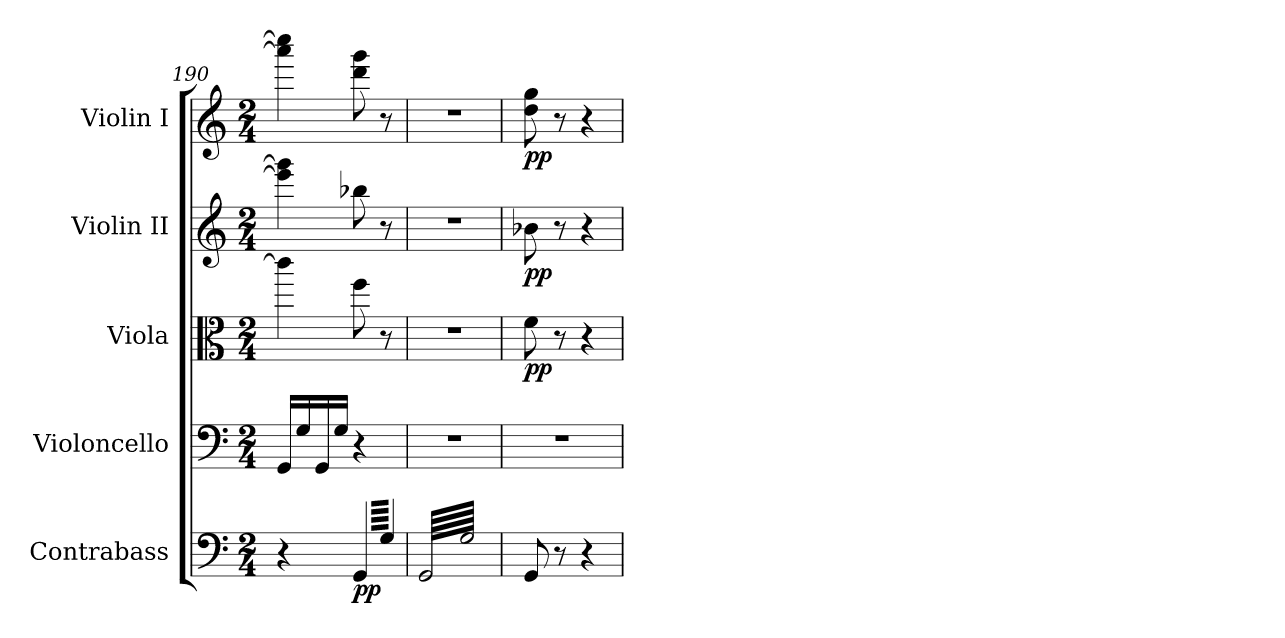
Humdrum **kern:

**kern	**dynam	**kern	**kern	**dynam	**kern	**dynam	**kern	**dynam
*part5	*part5	*part4	*part3	*part3	*part2	*part2	*part1	*part1
*staff5	*staff5	*staff4	*staff3	*staff3	*staff2	*staff2	*staff1	*staff1
*I"Contrabass	*	*I"Violoncello	*I"Viola	*	*I"Violin II	*	*I"Violin I	*
*I'Cb.	*	*I'Vc.	*I'Vla.	*	*I'Vln. II	*	*I'Vln. I	*
*clefF4	*	*clefF4	*clefC3	*	*clefG2	*	*clefG2	*
*ITrd7c12	*	*	*	*	*	*	*	*
*k[]	*	*k[]	*k[]	*	*k[]	*	*k[]	*
*M2/4	*	*M2/4	*M2/4	*	*M2/4	*	*M2/4	*
=190	=190	=190	=190	=190	=190	=190	=190	=190
4r	.	16GG/LL	4ccc\]	.	4eee-\] 4ggg-\]	.	4aaa-\] 4cccc\]	.
.	.	16G/	.	.	.	.	.	.
.	.	16GG/	.	.	.	.	.	.
.	.	16G/JJ	.	.	.	.	.	.
!	!LO:DY:b	!	!	!	!	!	!	!
*tremolo	*	*	*	*	*	*	*	*
64GGG/LLLL	pp	4r	8ff\	.	8bb-X\	.	8ddd\ 8ggg\	.
64GG\	.	.	.	.	.	.	.	.
64GGG/	.	.	.	.	.	.	.	.
64GG\	.	.	.	.	.	.	.	.
64GGG/	.	.	.	.	.	.	.	.
64GG\	.	.	.	.	.	.	.	.
64GGG/	.	.	.	.	.	.	.	.
64GG\	.	.	.	.	.	.	.	.
64GGG/	.	.	8r	.	8r	.	8r	.
64GG\	.	.	.	.	.	.	.	.
64GGG/	.	.	.	.	.	.	.	.
64GG\	.	.	.	.	.	.	.	.
64GGG/	.	.	.	.	.	.	.	.
64GG\	.	.	.	.	.	.	.	.
64GGG/	.	.	.	.	.	.	.	.
64GG\JJJJ	.	.	.	.	.	.	.	.
=191	=191	=191	=191	=191	=191	=191	=191	=191
64GGG/LLLL	.	2r	2r	.	2r	.	2r	.
64GG\	.	.	.	.	.	.	.	.
64GGG/	.	.	.	.	.	.	.	.
64GG\	.	.	.	.	.	.	.	.
64GGG/	.	.	.	.	.	.	.	.
64GG\	.	.	.	.	.	.	.	.
64GGG/	.	.	.	.	.	.	.	.
64GG\	.	.	.	.	.	.	.	.
64GGG/	.	.	.	.	.	.	.	.
64GG\	.	.	.	.	.	.	.	.
64GGG/	.	.	.	.	.	.	.	.
64GG\	.	.	.	.	.	.	.	.
64GGG/	.	.	.	.	.	.	.	.
64GG\	.	.	.	.	.	.	.	.
64GGG/	.	.	.	.	.	.	.	.
64GG\	.	.	.	.	.	.	.	.
64GGG/	.	.	.	.	.	.	.	.
64GG\	.	.	.	.	.	.	.	.
64GGG/	.	.	.	.	.	.	.	.
64GG\	.	.	.	.	.	.	.	.
64GGG/	.	.	.	.	.	.	.	.
64GG\	.	.	.	.	.	.	.	.
64GGG/	.	.	.	.	.	.	.	.
64GG\	.	.	.	.	.	.	.	.
64GGG/	.	.	.	.	.	.	.	.
64GG\	.	.	.	.	.	.	.	.
64GGG/	.	.	.	.	.	.	.	.
64GG\	.	.	.	.	.	.	.	.
64GGG/	.	.	.	.	.	.	.	.
64GG\	.	.	.	.	.	.	.	.
64GGG/	.	.	.	.	.	.	.	.
64GG\JJJJ	.	.	.	.	.	.	.	.
*Xtremolo	*	*	*	*	*	*	*	*
=192	=192	=192	=192	=192	=192	=192	=192	=192
!	!	!	!	!LO:DY:b	!	!LO:DY:b	!	!LO:DY:b
8GGG/	.	2r	8f\	pp	8b-X\	pp	8dd\ 8gg\	pp
.	.	.	.	.	.	.	.	.
.	.	.	.	.	.	.	.	.
.	.	.	.	.	.	.	.	.
.	.	.	.	.	.	.	.	.
.	.	.	.	.	.	.	.	.
.	.	.	.	.	.	.	.	.
.	.	.	.	.	.	.	.	.
8r	.	.	8r	.	8r	.	8r	.
.	.	.	.	.	.	.	.	.
.	.	.	.	.	.	.	.	.
.	.	.	.	.	.	.	.	.
.	.	.	.	.	.	.	.	.
.	.	.	.	.	.	.	.	.
.	.	.	.	.	.	.	.	.
.	.	.	.	.	.	.	.	.
4r	.	.	4r	.	4r	.	4r	.
=	=	=	=	=	=	=	=	=
*-	*-	*-	*-	*-	*-	*-	*-	*-
